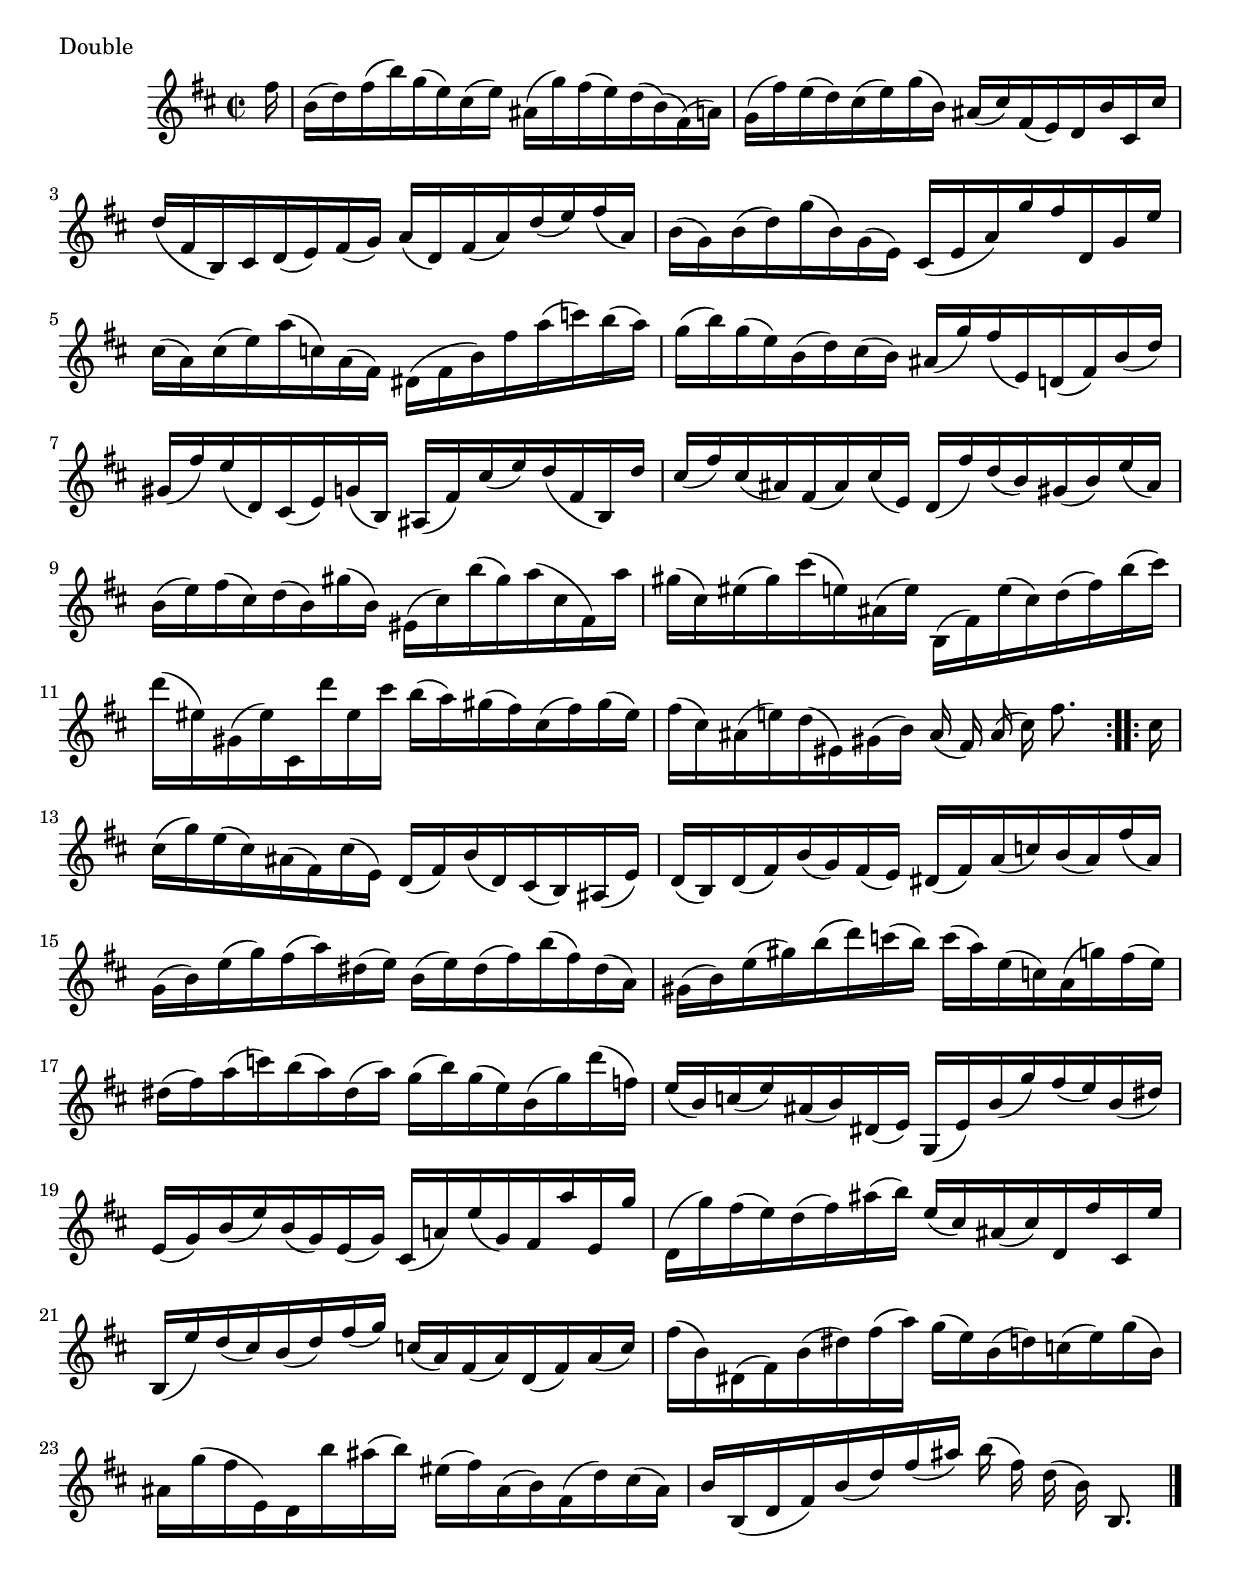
\version "1.4.0"

% Movement 2, Double

\version "1.4.0"

iiA = \notes {
  fis''16 |
  b'16(  )d''16  fis''16(  )b''16  g''16(  )e''16  cis''16(  )e''16  
  ais'16(  )g''16  fis''16(  )e''16  d''16(  )b'16(  )fis'16(  )a'16  |
  % 2
  g'16(  )fis''16  e''16(  )d''16  cis''16(  )e''16  g''16(  )b'16  
  ais'16(  )cis''16  fis'16(  )e'16  d'16  b'16  cis'16  cis''16  |
  % 3
  d''16(  fis'16  )b16  cis'16  d'16(  )e'16  fis'16(  )g'16
  a'16(  )d'16  fis'16(  )a'16  d''16(  )e''16  fis''16(  )a'16  |
  % 4
  b'16(  )g'16  b'16(  )d''16  g''16(  )b'16  g'16(  )e'16
  cis'16(  e'16  )a'16  g''16  fis''16  d'16  g'16  e''16  |
  % 5
  cis''16(  )a'16  cis''16(  )e''16  a''16(  )c''16  a'16(  )fis'16  
  dis'16(  fis'16  )b'16  fis''16  a''16(  )c'''16  b''16(  )a''16 |
  % 6
  g''16(  )b''16  g''16(  )e''16  b'16(  )d''16  cis''16(  )b'16  
  ais'16(  )g''16  fis''16(  )e'16  d'!16(  )fis'16  b'16(  )d''16  |
  % 7
  gis'16(  )fis''16  e''16(  )d'16  cis'16(  )e'16  g'16(  )b16  
  ais16(  )fis'16  cis''16(  )e''16  d''16(  fis'16  )b16  d''16  |
  % 8
  cis''16(  )fis''16  cis''16(  )ais'16  fis'16(  )ais'16  cis''16(  )e'16
  d'16(  )fis''16  d''16(  )b'16  gis'16(  )b'16  e''16(  )ais'16  |
  % 9
  b'16(  )e''16  fis''16(  )cis''16  d''16(  )b'16  gis''16(  )b'16  
  eis'16(  )cis''16  b''16(  )gis''16  a''16(  cis''16  )fis'16  a''16  |
  % 10
  gis''16(  )cis''16  eis''16(  )gis''16  cis'''16(  )e''16  ais'16(  )e''16
  b16(  )fis'16  e''16(  )cis''16  d''16(  )fis''16  b''16(  )cis'''16  |
  % 11
  d'''16(  )eis''16  gis'16(  )eis''16  cis'16  d'''16 eis''16 cis'''16
  b''16(  )a''16  gis''16(  )fis''16  cis''16(  )fis''16 gis''16(  )eis''16  |
  % 12
  fis''16(  )cis''16  ais'16(  )e''!16  d''16(  )eis'16  gis'16(  )b'16  
  ais'16(  )fis'16  ais'16(  )cis''16   \property Voice.noAutoBeaming=##t fis''8.
    cis''16  |

  \property Voice.noAutoBeaming=##f
  % 13
  cis''16(  )g''16  e''16(  )cis''16  ais'16(  )fis'16  cis''16(  )e'16
  d'16(  )fis'16  b'16(  )d'16  cis'16(  )b16  ais16(  )e'16  |
  % 14
  d'16(  )b16  d'16(  )fis'16  b'16(  )g'16  fis'16(  )e'16
  dis'16(  )fis'16  a'16(  )c''16  b'16(  )a'16  fis''16(  )a'16  |
  % 15
  g'16(  )b'16  e''16(  )g''16  fis''16(  )a''16  dis''16(  )e''16  
  b'16(  )e''16  dis''16(  )fis''16  b''16(  )fis''16  dis''16(  )a'16  |
  % 16
  gis'16(  )b'16  e''16(  )gis''16  b''16(  )d'''16  c'''16(  )b''16  
  c'''16(  )a''16  e''16(  )c''16  a'16(  )g''16  fis''16(  )e''16  |
  % 17
  dis''16(  )fis''16  a''16(  )c'''16  b''16(  )a''16  dis''16(  )a''16
  g''16(  )b''16  g''16(  )e''16  b'16(  )g''16  d'''16(  )f''16  |
  % 18
  e''16(  )b'16  c''16(  )e''16  ais'16(  )b'16  dis'16(  )e'16
  g16(  )e'16  b'16(  )g''16  fis''16(  )e''16  b'16(  )dis''16  |
  % 19
  e'16(  )g'16  b'16(  )e''16  b'16(  )g'16  e'16(  )g'16
  cis'16(  )a'!16  e''16(  )g'16  fis'16  a''16  e'16  g''16  |
  % 20
  d'16(  )g''16  fis''16(  )e''16  d''16(  )fis''16  ais''16(  )b''16 
  e''16(  )cis''16  ais'16(  )cis''16  d'16  fis''16  cis'16  e''16  |
  % 21
  b16(  )e''16  d''16(  )cis''16  b'16(  )d''16  fis''16(  )g''16  
  c''16(  )a'16  fis'16(  )a'16  d'16(  )fis'16  a'16(  )c''16  |
  % 22
  fis''16(  )b'16  dis'16(  )fis'16  b'16(  )dis''16  fis''16(  )a''16
  g''16(  )e''16  b'16(  )d''16  c''16(  )e''16  g''16(  )b'16 |
  % 23
  ais'16  g''16(  fis''16  )e'16  d'16  b''16  ais''16(  )b''16  
  eis''16(  )fis''16  ais'16(  )b'16  fis'16(  )d''16  cis''16(  )ais'16  |
  % 24
  b'16  b16(  d'16  )fis'16  b'16(  )d''16  fis''16(  )ais''16  
  b''16(  )fis''16  d''16(  )b'16  b8.
} 

iiStaff = \context Staff <
  \context Voice=A \iiA
>


iiViolinGlobal =  \notes {
  \clef "treble"
  \key d\major

  % Time signature: To get the right C symbol, we need 2/2,
  % then beatlength needs to be modified to group notes correctly.
  \time 2/2
  \property Score.beatLength = #(make-moment 1 4)

  \repeat "volta" 2 {
    \partial 16
    s16 | s1*11 | s16*15 
  }
  \repeat "volta" 2 {
    s16 | s1*11 | s16*15 \bar "|."
  }
}

iiViolinScripts =  \notes{
}

iiViolinStaff =  \context Staff <
  \iiStaff
  \iiViolinGlobal
  \iiViolinScripts
>

\score {
  \iiViolinStaff
  \paper { }
  \midi { \tempo 4 = 76 }
  \header {
    piece = "Double"
    opus = ""
  }
}

